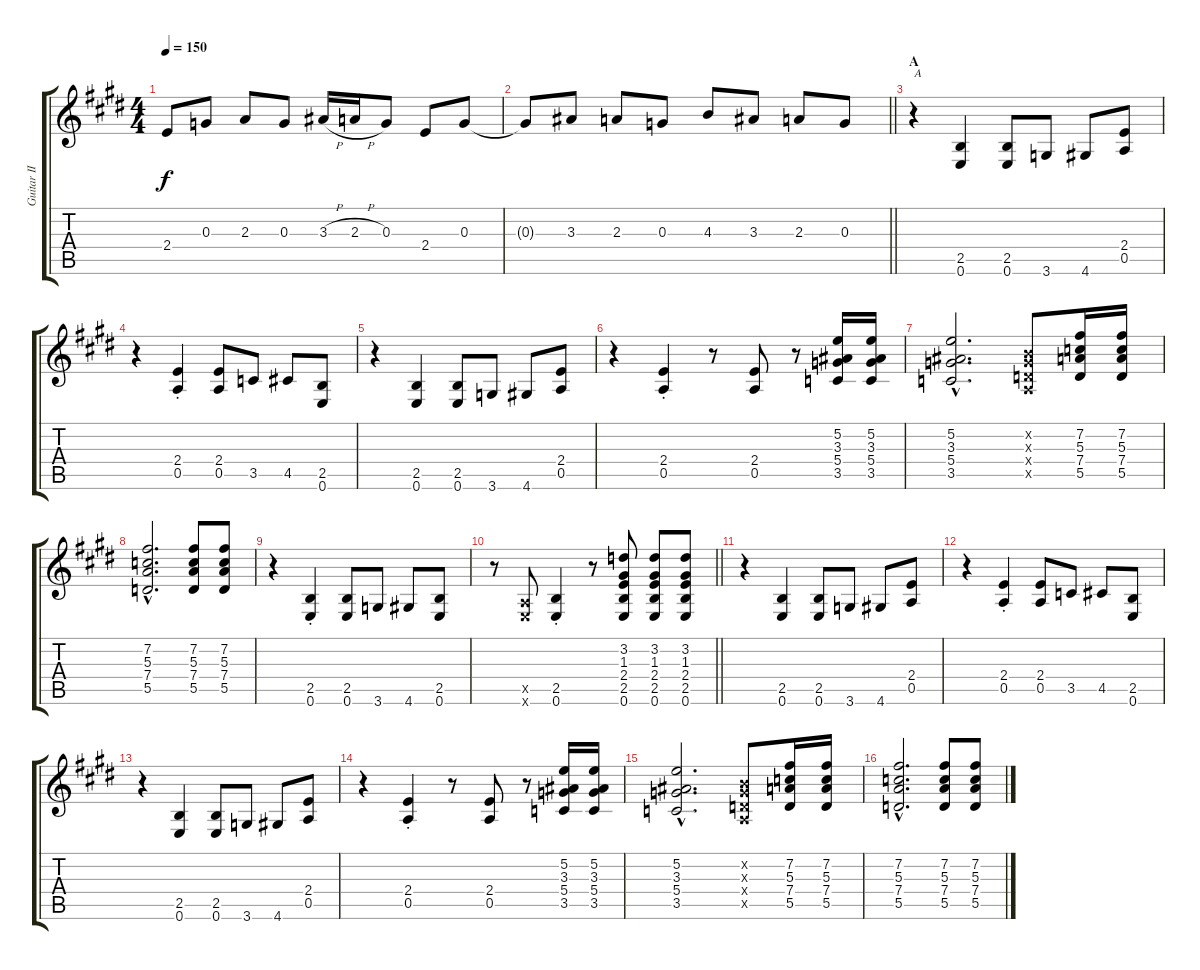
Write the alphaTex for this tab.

\track ("Guitar II" "Guitar II") {instrument distortionguitar}
\staff {score tabs}
\tuning (E4 B3 G3 D3 A2 E2) {hide}
\ts (4 4)
\tempo 150
\clef g2
\ks e
2.4.8{dy f} 0.3.8 2.3.8 0.3.8 3.3{h}.16 2.3{h}.16 0.3.8 2.4.8 0.3.8 |
\barLineRight lightlight
0.3{t}.8 3.3.8 2.3.8 0.3.8 4.3.8 3.3.8 2.3.8 0.3.8 |
\section ("" "A")
r.4{txt "A"} (2.5 0.6).4 (2.5 0.6).8 3.6.8 4.6.8 (2.4 0.5).8 |
r.4 (2.4{st} 0.5{st}).4 (2.4 0.5).8 3.5.8 4.5.8 (2.5 0.6).8 |
r.4 (2.5 0.6).4 (2.5 0.6).8 3.6.8 4.6.8 (2.4 0.5).8 |
r.4 (2.4{st} 0.5{st}).4 r.8 (2.4 0.5).8 r.8 (5.2 3.3 5.4 3.5).16 (5.2 3.3 5.4 3.5).16 |
(5.2{hac} 3.3{hac} 5.4{hac} 3.5{hac}).2{d} (0.2{x} 0.3{x} 0.4{x} 0.5{x}).8 (7.2 5.3 7.4 5.5).16 (7.2 5.3 7.4 5.5).16 |
(7.2{hac} 5.3{hac} 7.4{hac} 5.5{hac}).2{d} (7.2 5.3 7.4 5.5).8 (7.2 5.3 7.4 5.5).8 |
r.4 (2.5{st} 0.6{st}).4 (2.5 0.6).8 3.6.8 4.6.8 (2.5 0.6).8 |
\barLineRight lightlight
r.8 (0.5{x} 0.6{x}).8 (2.5{st} 0.6{st}).4 r.8 (3.2 1.3 2.4 2.5 0.6).8 (3.2 1.3 2.4 2.5 0.6).8 (3.2 1.3 2.4 2.5 0.6).8 |
r.4 (2.5 0.6).4 (2.5 0.6).8 3.6.8 4.6.8 (2.4 0.5).8 |
r.4 (2.4{st} 0.5{st}).4 (2.4 0.5).8 3.5.8 4.5.8 (2.5 0.6).8 |
r.4 (2.5 0.6).4 (2.5 0.6).8 3.6.8 4.6.8 (2.4 0.5).8 |
r.4 (2.4{st} 0.5{st}).4 r.8 (2.4 0.5).8 r.8 (5.2 3.3 5.4 3.5).16 (5.2 3.3 5.4 3.5).16 |
(5.2{hac} 3.3{hac} 5.4{hac} 3.5{hac}).2{d} (0.2{x} 0.3{x} 0.4{x} 0.5{x}).8 (7.2 5.3 7.4 5.5).16 (7.2 5.3 7.4 5.5).16 |
(7.2{hac} 5.3{hac} 7.4{hac} 5.5{hac}).2{d} (7.2 5.3 7.4 5.5).8 (7.2 5.3 7.4 5.5).8
